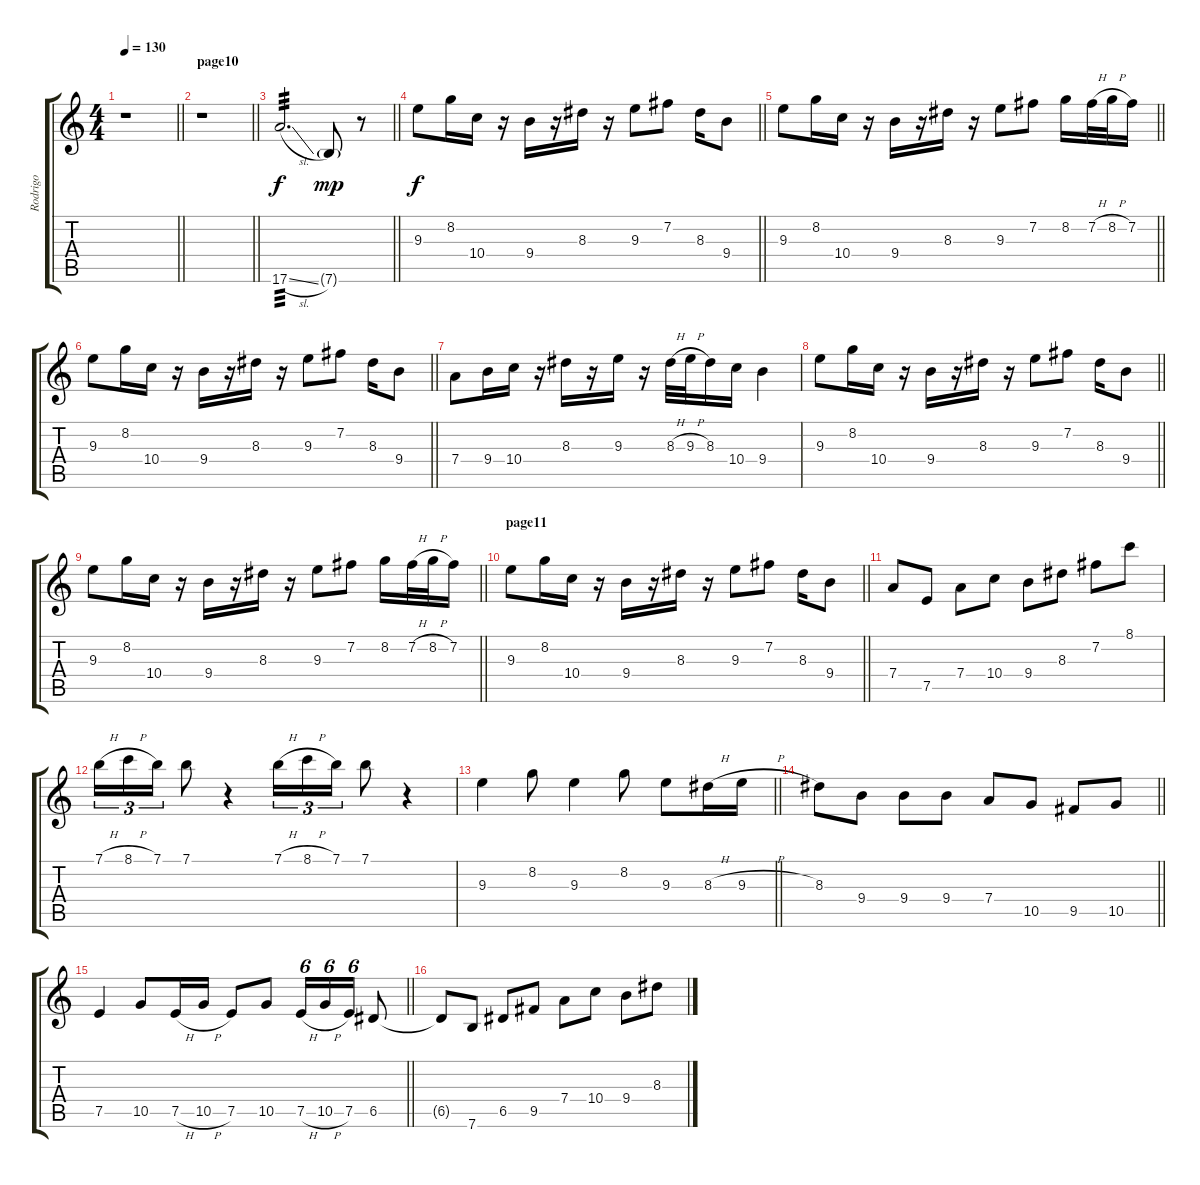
\track ("Rodrigo" "Rodrigo") {instrument acousticguitarsteel}
\staff {score tabs}
\tuning (E4 B3 G3 D3 A2 E2) {hide}
\ts (4 4)
\tempo 130
\clef g2
\barLineRight lightlight
\ks c
r.1{dy f} |
\section ("" "page10")
\barLineRight lightlight
r.1 |
\barLineRight lightlight
17.6{sl}.2{d tp 3} 7.6{g}.8{dy mp} r.8 |
\barLineRight lightlight
9.3.8{dy f} 8.2.16 10.4.16 r.16 9.4.16 r.16 8.3.16 r.16 9.3.8 7.2.8 8.3.16 9.4.8 |
\barLineRight lightlight
9.3.8 8.2.16 10.4.16 r.16 9.4.16 r.16 8.3.16 r.16 9.3.8 7.2.8 8.2.16 7.2{h}.32 8.2{h}.32 7.2.16 |
\barLineRight lightlight
9.3.8 8.2.16 10.4.16 r.16 9.4.16 r.16 8.3.16 r.16 9.3.8 7.2.8 8.3.16 9.4.8 |
7.4.8 9.4.16 10.4.16 r.16 8.3.16 r.16 9.3.16 r.16 8.3{h}.32 9.3{h}.32 8.3.16 10.4.16 9.4.4 |
\barLineRight lightlight
9.3.8 8.2.16 10.4.16 r.16 9.4.16 r.16 8.3.16 r.16 9.3.8 7.2.8 8.3.16 9.4.8 |
\barLineRight lightlight
9.3.8 8.2.16 10.4.16 r.16 9.4.16 r.16 8.3.16 r.16 9.3.8 7.2.8 8.2.16 7.2{h}.32 8.2{h}.32 7.2.16 |
\section ("" "page11")
\barLineRight lightlight
9.3.8 8.2.16 10.4.16 r.16 9.4.16 r.16 8.3.16 r.16 9.3.8 7.2.8 8.3.16 9.4.8 |
7.4.8 7.5.8 7.4.8 10.4.8 9.4.8 8.3.8 7.2.8 8.1.8 |
7.1{h}.16{tu (3 2)} 8.1{h}.16{tu (3 2)} 7.1.16{tu (3 2)} 7.1.8 r.4 7.1{h}.16{tu (3 2)} 8.1{h}.16{tu (3 2)} 7.1.16{tu (3 2)} 7.1.8 r.4 |
\barLineRight lightlight
9.3.4 8.2.8 9.3.4 8.2.8 9.3.8 8.3{h}.16 9.3{h}.16 |
\barLineRight lightlight
8.3.8 9.4.8 9.4.8 9.4.8 7.4.8 10.5.8 9.5.8 10.5.8 |
\barLineRight lightlight
7.5.4 10.5.8 7.5{h}.16 10.5{h}.16 7.5.8 10.5.8 7.5{h}.16{tu (6 4)} 10.5{h}.16{tu (6 4)} 7.5.16{tu (6 4)} 6.5.8 |
6.5{t}.8 7.6.8 6.5.8 9.5.8 7.4.8 10.4.8 9.4.8 8.3.8
